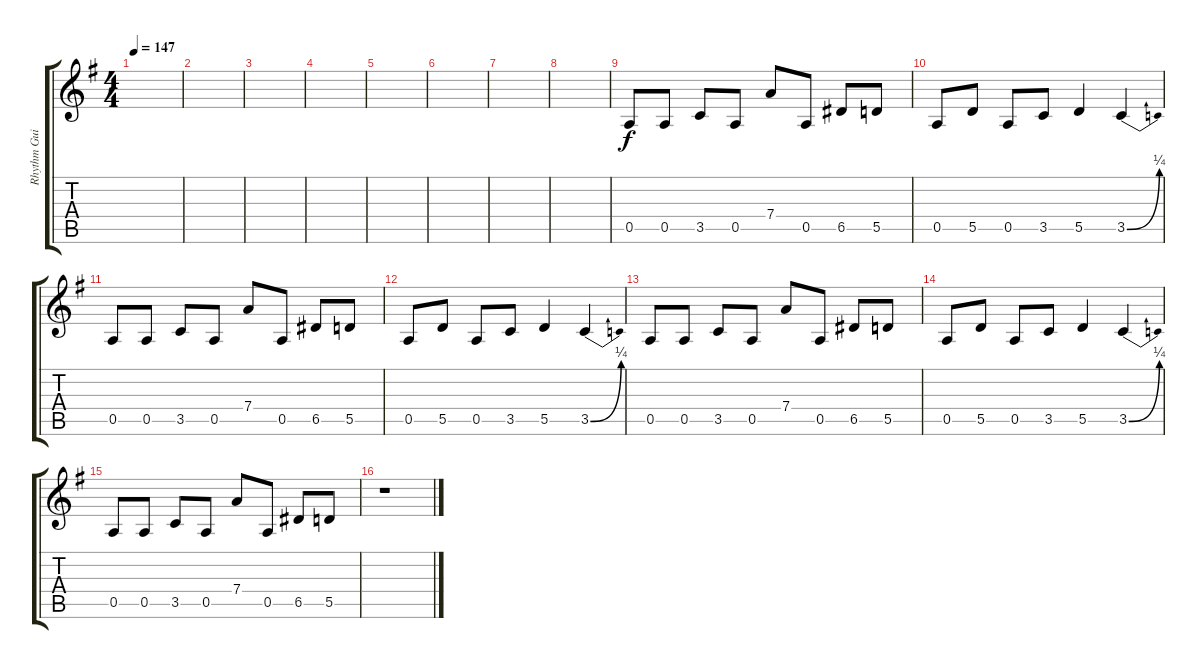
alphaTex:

\track ("Rhythm Guitar (Dexter Holland)" "Rhythm Gui") {instrument overdrivenguitar}
\staff {score tabs}
\tuning (E4 B3 G3 D3 A2 E2) {hide}
\ts (4 4)
\tempo 147
\clef g2
\ks g
|
|
|
|
|
|
|
|
0.5.8 0.5.8 3.5.8 0.5.8 7.4.8 0.5.8 6.5.8 5.5.8 |
0.5.8 5.5.8 0.5.8 3.5.8 5.5.4 3.5{be (bend 0 0 60 1)}.4 |
0.5.8 0.5.8 3.5.8 0.5.8 7.4.8 0.5.8 6.5.8 5.5.8 |
0.5.8 5.5.8 0.5.8 3.5.8 5.5.4 3.5{be (bend 0 0 60 1)}.4 |
0.5.8 0.5.8 3.5.8 0.5.8 7.4.8 0.5.8 6.5.8 5.5.8 |
0.5.8 5.5.8 0.5.8 3.5.8 5.5.4 3.5{be (bend 0 0 60 1)}.4 |
0.5.8 0.5.8 3.5.8 0.5.8 7.4.8 0.5.8 6.5.8 5.5.8 |
r.1
